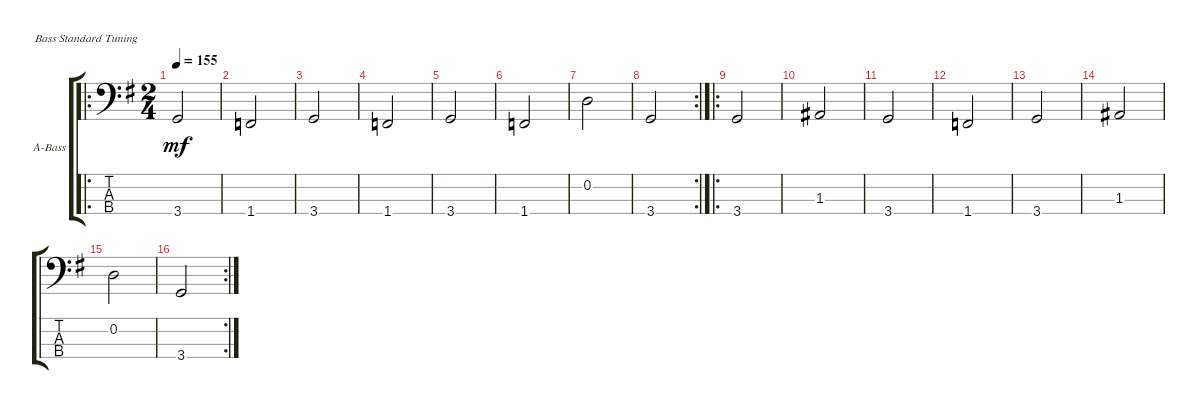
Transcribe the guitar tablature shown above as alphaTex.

\defaultSystemsLayout 4
\bracketExtendMode groupsimilarinstruments
\firstSystemTrackNameOrientation horizontal
\otherSystemsTrackNameOrientation horizontal
\track ("Acoustic Bass" "A-Bass") {instrument acousticbass}
\staff {score tabs}
\tuning (G2 D2 A1 E1)
\ro
\ts (2 4)
\tempo 155
\clef f4
\scale
0.536122
\ks g
3.4.2{dy mf instrument acousticbass} |
\scale
0.231939 1.4.2 |
\scale
0.231939 3.4.2 |
\scale
0.333333 1.4.2 |
\scale
0.333333 3.4.2 |
\scale
0.333333 1.4.2 |
\scale
0.303483 0.2.2 |
\rc 2
\scale
0.333333 3.4.2 |
\ro
\scale
0.363184 3.4.2 |
\scale
0.333333 1.3.2 |
\scale
0.333333 3.4.2 |
\scale
0.333333 1.4.2 |
\scale
0.333333 3.4.2 |
\scale
0.333333 1.3.2 |
\scale
0.333333 0.2.2 |
\rc 2
3.4.2
